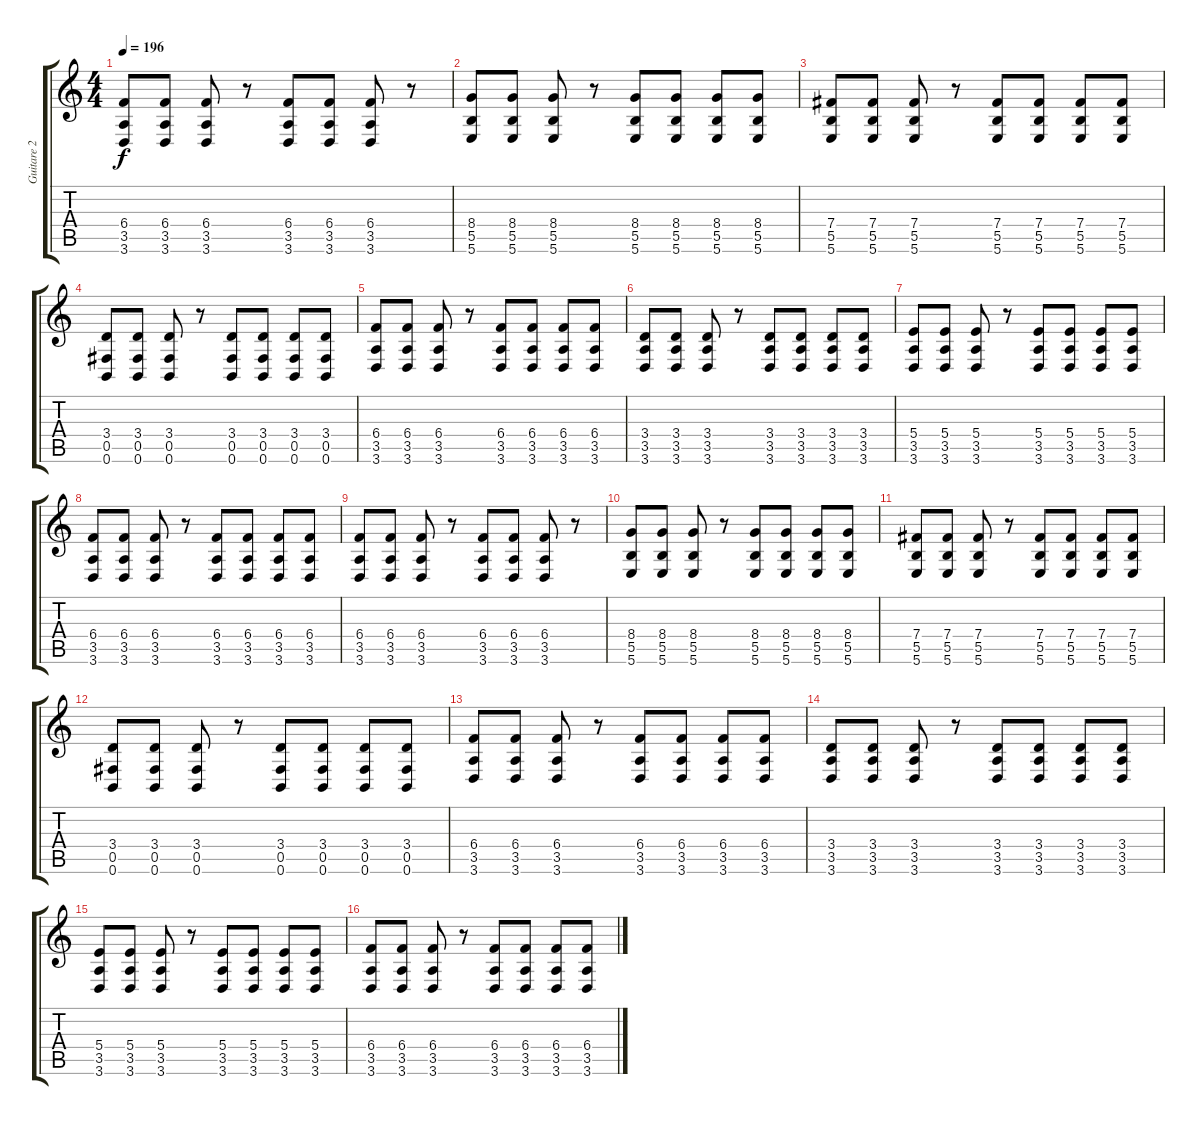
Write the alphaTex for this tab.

\track ("Guitare 2" "Guitare 2") {instrument distortionguitar}
\staff {score tabs}
\tuning (Db4 Ab3 E3 B2 Gb2 B1) {hide}
\ts (4 4)
\tempo 196
\clef g2
\ks c
(6.4 3.5 3.6).8{dy f} (6.4 3.5 3.6).8 (6.4 3.5 3.6).8 r.8 (6.4 3.5 3.6).8 (6.4 3.5 3.6).8 (6.4 3.5 3.6).8 r.8 |
(8.4 5.5 5.6).8 (8.4 5.5 5.6).8 (8.4 5.5 5.6).8 r.8 (8.4 5.5 5.6).8 (8.4 5.5 5.6).8 (8.4 5.5 5.6).8 (8.4 5.5 5.6).8 |
(7.4 5.5 5.6).8 (7.4 5.5 5.6).8 (7.4 5.5 5.6).8 r.8 (7.4 5.5 5.6).8 (7.4 5.5 5.6).8 (7.4 5.5 5.6).8 (7.4 5.5 5.6).8 |
(3.4 0.5 0.6).8 (3.4 0.5 0.6).8 (3.4 0.5 0.6).8 r.8 (3.4 0.5 0.6).8 (3.4 0.5 0.6).8 (3.4 0.5 0.6).8 (3.4 0.5 0.6).8 |
(6.4 3.5 3.6).8 (6.4 3.5 3.6).8 (6.4 3.5 3.6).8 r.8 (6.4 3.5 3.6).8 (6.4 3.5 3.6).8 (6.4 3.5 3.6).8 (6.4 3.5 3.6).8 |
(3.4 3.5 3.6).8 (3.4 3.5 3.6).8 (3.4 3.5 3.6).8 r.8 (3.4 3.5 3.6).8 (3.4 3.5 3.6).8 (3.4 3.5 3.6).8 (3.4 3.5 3.6).8 |
(5.4 3.5 3.6).8 (5.4 3.5 3.6).8 (5.4 3.5 3.6).8 r.8 (5.4 3.5 3.6).8 (5.4 3.5 3.6).8 (5.4 3.5 3.6).8 (5.4 3.5 3.6).8 |
(6.4 3.5 3.6).8 (6.4 3.5 3.6).8 (6.4 3.5 3.6).8 r.8 (6.4 3.5 3.6).8 (6.4 3.5 3.6).8 (6.4 3.5 3.6).8 (6.4 3.5 3.6).8 |
(6.4 3.5 3.6).8 (6.4 3.5 3.6).8 (6.4 3.5 3.6).8 r.8 (6.4 3.5 3.6).8 (6.4 3.5 3.6).8 (6.4 3.5 3.6).8 r.8 |
(8.4 5.5 5.6).8 (8.4 5.5 5.6).8 (8.4 5.5 5.6).8 r.8 (8.4 5.5 5.6).8 (8.4 5.5 5.6).8 (8.4 5.5 5.6).8 (8.4 5.5 5.6).8 |
(7.4 5.5 5.6).8 (7.4 5.5 5.6).8 (7.4 5.5 5.6).8 r.8 (7.4 5.5 5.6).8 (7.4 5.5 5.6).8 (7.4 5.5 5.6).8 (7.4 5.5 5.6).8 |
(3.4 0.5 0.6).8 (3.4 0.5 0.6).8 (3.4 0.5 0.6).8 r.8 (3.4 0.5 0.6).8 (3.4 0.5 0.6).8 (3.4 0.5 0.6).8 (3.4 0.5 0.6).8 |
(6.4 3.5 3.6).8 (6.4 3.5 3.6).8 (6.4 3.5 3.6).8 r.8 (6.4 3.5 3.6).8 (6.4 3.5 3.6).8 (6.4 3.5 3.6).8 (6.4 3.5 3.6).8 |
(3.4 3.5 3.6).8 (3.4 3.5 3.6).8 (3.4 3.5 3.6).8 r.8 (3.4 3.5 3.6).8 (3.4 3.5 3.6).8 (3.4 3.5 3.6).8 (3.4 3.5 3.6).8 |
(5.4 3.5 3.6).8 (5.4 3.5 3.6).8 (5.4 3.5 3.6).8 r.8 (5.4 3.5 3.6).8 (5.4 3.5 3.6).8 (5.4 3.5 3.6).8 (5.4 3.5 3.6).8 |
(6.4 3.5 3.6).8 (6.4 3.5 3.6).8 (6.4 3.5 3.6).8 r.8 (6.4 3.5 3.6).8 (6.4 3.5 3.6).8 (6.4 3.5 3.6).8 (6.4 3.5 3.6).8
